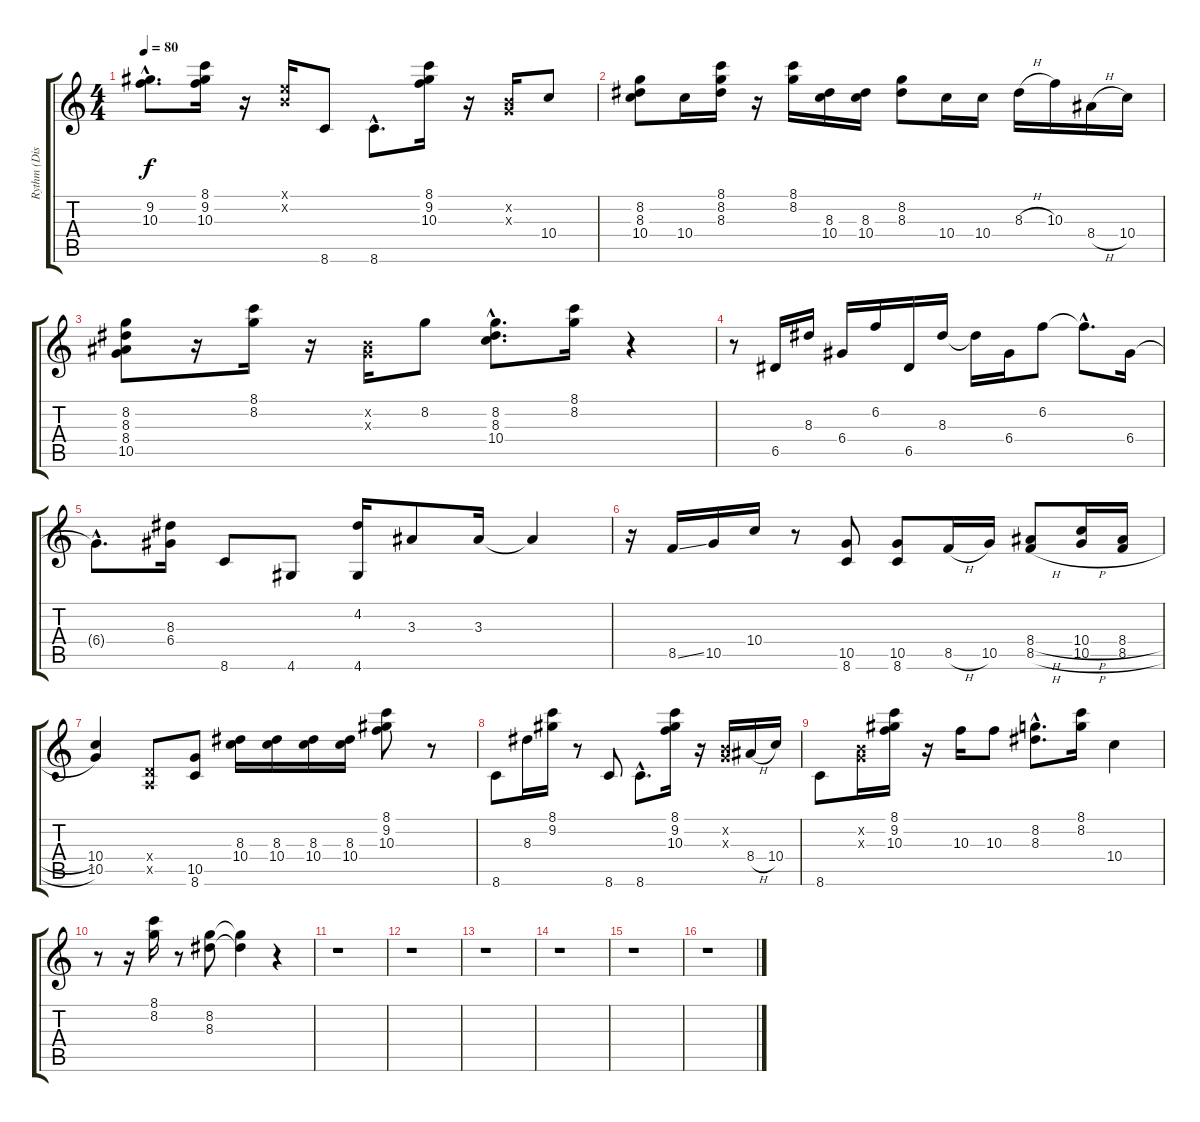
\track ("Rythm (Distortion)" "Rythm (Dis") {instrument electricguitarclean}
\staff {score tabs}
\tuning (E4 B3 G3 D3 A2 E2) {hide}
\ts (4 4)
\tempo 80
\clef g2
\ks c
(9.2{hac t} 10.3{hac t}).8{d dy f} (8.1 9.2 10.3).16 r.16 (0.1{x} 0.2{x}).16 8.6.8 8.6{hac}.8{d} (8.1 9.2 10.3).16 r.16 (0.2{x} 0.3{x}).16 10.4.8 |
(8.2 8.3 10.4).8 10.4.16 (8.1 8.2 8.3).16 r.16 (8.1 8.2).16 (8.3 10.4).16 (8.3 10.4).16 (8.2 8.3).8 10.4.16 10.4.16 8.3{h}.16 10.3.16 8.4{h}.16 10.4.16 |
(8.2 8.3 8.4 10.5).8 r.16 (8.1 8.2).16 r.16 (0.2{x} 0.3{x}).16 8.2.8 (8.2{hac} 8.3{hac} 10.4{hac}).8{d} (8.1 8.2).16 r.4 |
r.8 6.5.16 8.3.16 6.4.16 6.2.16 6.5.16 8.3.16 8.3{t}.16 6.4.16 6.2.8 6.2{hac t}.8{d} 6.4.16 |
6.4{hac t}.8{d} (8.3 6.4).16 8.6.8 4.6.8 (4.2 4.6).16 3.3.8 3.3.16 3.3{t}.4 |
r.16 8.5{ss}.16 10.5.16 10.4.16 r.8 (10.5 8.6).8 (10.5 8.6).8 8.5{h}.16 10.5.16 (8.4{h} 8.5{h}).8 (10.4{h} 10.5{h}).16 (8.4{h} 8.5{h}).16 |
(10.4 10.5).4 (0.4{x} 0.5{x}).8 (10.5 8.6).8 (8.3 10.4).16 (8.3 10.4).16 (8.3 10.4).16 (8.3 10.4).16 (8.1 9.2 10.3).8 r.8 |
8.6.8 8.3.16 (8.1 9.2).16 r.8 8.6.8 8.6{hac}.8{d} (8.1 9.2 10.3).16 r.16 (0.2{x} 0.3{x}).16 8.4{h}.16 10.4.16 |
8.6.8 (0.2{x} 0.3{x}).16 (8.1 9.2 10.3).16 r.16 10.3.16 10.3.8 (8.2{hac} 8.3{hac}).8{d} (8.1 8.2).16 10.4.4 |
r.8 r.16 (8.1 8.2).16 r.8 (8.2 8.3).8 (8.2{t} 8.3{t}).4 r.4 |
r.1 |
r.1 |
r.1 |
r.1 |
r.1 |
r.1
